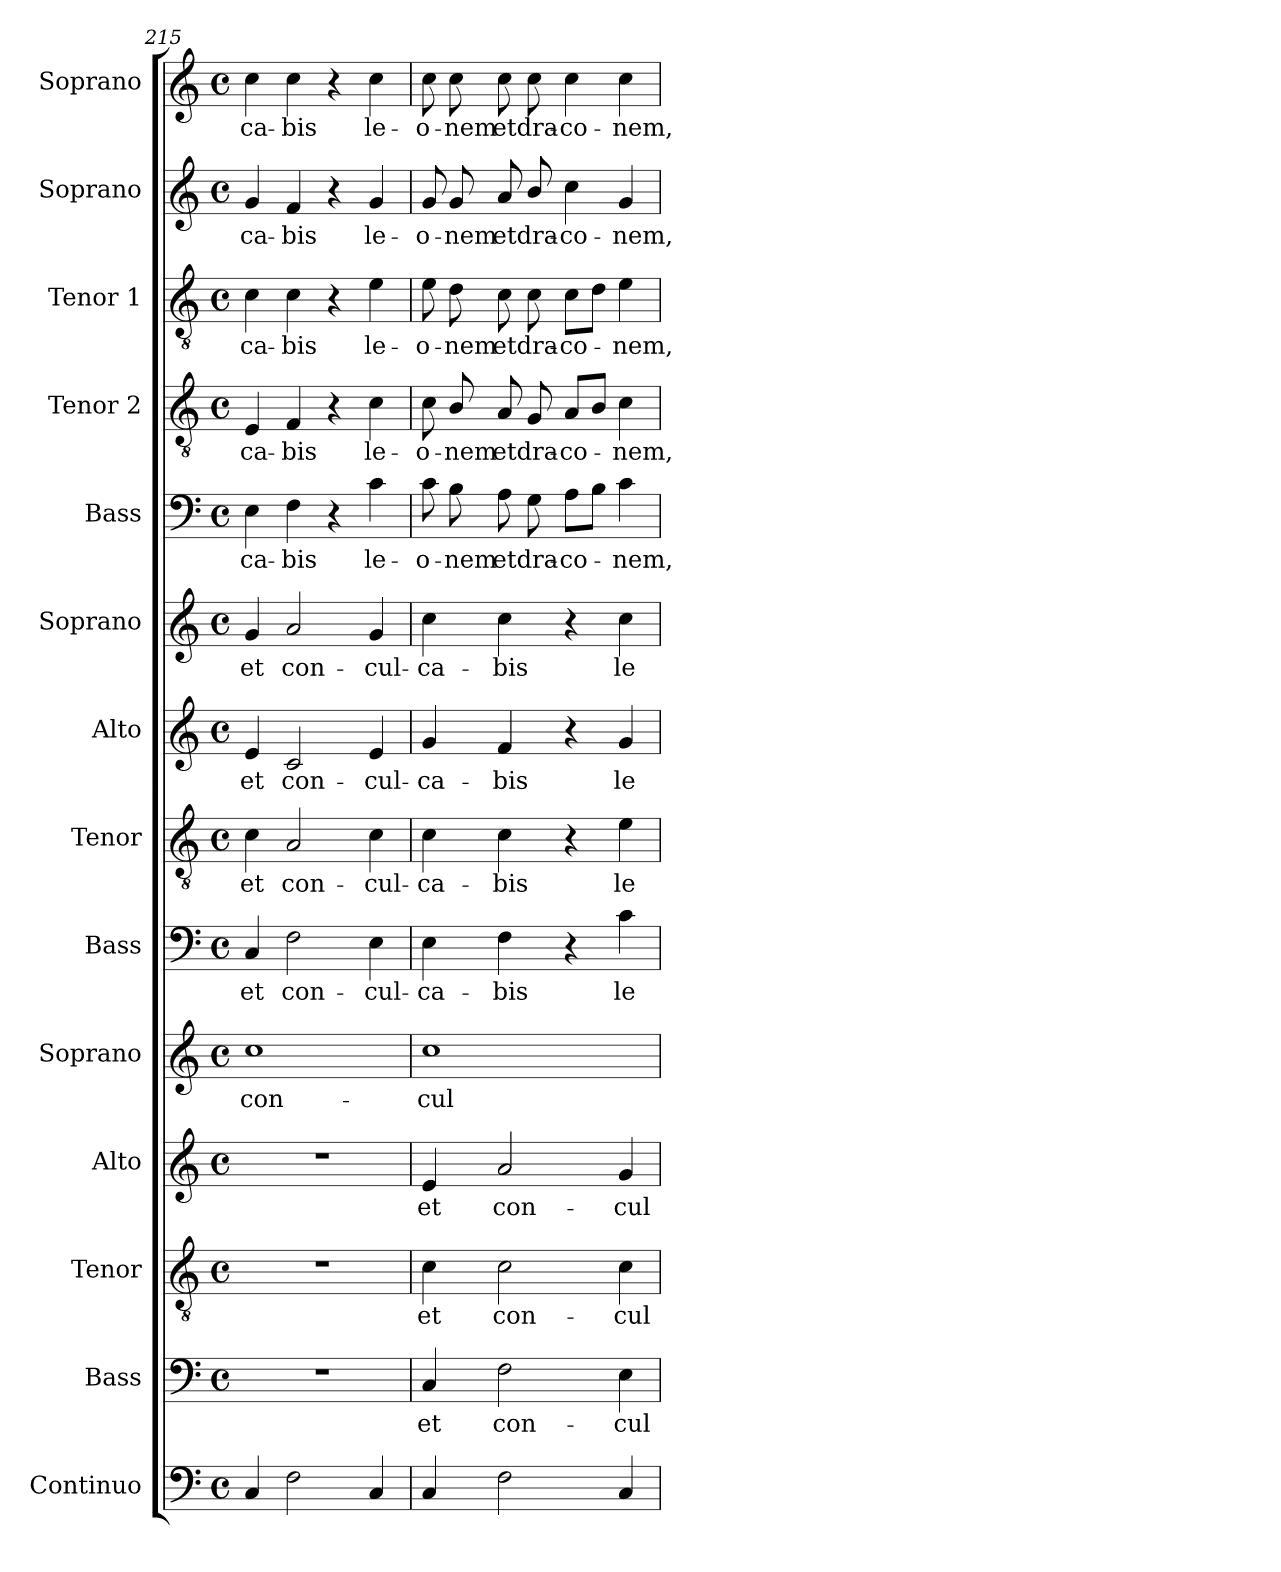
**kern	**kern	**text	**kern	**text	**kern	**text	**kern	**text	**kern	**text	**kern	**text	**kern	**text	**kern	**text	**kern	**text	**kern	**text	**kern	**text	**kern	**text	**kern	**text
*part14	*part13	*part13	*part12	*part12	*part11	*part11	*part10	*part10	*part9	*part9	*part8	*part8	*part7	*part7	*part6	*part6	*part5	*part5	*part4	*part4	*part3	*part3	*part2	*part2	*part1	*part1
*staff14	*staff13	*staff13	*staff12	*staff12	*staff11	*staff11	*staff10	*staff10	*staff9	*staff9	*staff8	*staff8	*staff7	*staff7	*staff6	*staff6	*staff5	*staff5	*staff4	*staff4	*staff3	*staff3	*staff2	*staff2	*staff1	*staff1
*I"Continuo	*I"Bass	*	*I"Tenor	*	*I"Alto	*	*I"Soprano	*	*I"Bass	*	*I"Tenor	*	*I"Alto	*	*I"Soprano	*	*I"Bass	*	*I"Tenor 2	*	*I"Tenor 1	*	*I"Soprano	*	*I"Soprano	*
*I'Cont.	*I'B.	*	*I'T.	*	*I'A.	*	*I'S.	*	*I'B.	*	*I'T.	*	*I'A.	*	*I'S.	*	*I'B.	*	*I'T2.	*	*I'T1.	*	*I'S.	*	*I'S.	*
*clefF4	*clefF4	*	*clefGv2	*	*clefG2	*	*clefG2	*	*clefF4	*	*clefGv2	*	*clefG2	*	*clefG2	*	*clefF4	*	*clefGv2	*	*clefGv2	*	*clefG2	*	*clefG2	*
*	*	*	*ITrd7c12	*	*	*	*	*	*	*	*ITrd7c12	*	*	*	*	*	*	*	*ITrd7c12	*	*ITrd7c12	*	*	*	*	*
*k[]	*k[]	*	*k[]	*	*k[]	*	*k[]	*	*k[]	*	*k[]	*	*k[]	*	*k[]	*	*k[]	*	*k[]	*	*k[]	*	*k[]	*	*k[]	*
*C:	*C:	*	*C:	*	*C:	*	*C:	*	*C:	*	*C:	*	*C:	*	*C:	*	*C:	*	*C:	*	*C:	*	*C:	*	*C:	*
*M4/4	*M4/4	*	*M4/4	*	*M4/4	*	*M4/4	*	*M4/4	*	*M4/4	*	*M4/4	*	*M4/4	*	*M4/4	*	*M4/4	*	*M4/4	*	*M4/4	*	*M4/4	*
*met(c)	*met(c)	*	*met(c)	*	*met(c)	*	*met(c)	*	*met(c)	*	*met(c)	*	*met(c)	*	*met(c)	*	*met(c)	*	*met(c)	*	*met(c)	*	*met(c)	*	*met(c)	*
=215	=215	=215	=215	=215	=215	=215	=215	=215	=215	=215	=215	=215	=215	=215	=215	=215	=215	=215	=215	=215	=215	=215	=215	=215	=215	=215
!	!	!	!	!	!	!	!	!LO:LY:b:color=#000000	!	!	!	!	!	!	!	!	!	!	!	!	!	!	!	!	!	!
!	!	!	!	!	!	!	!	!	!	!LO:LY:b:color=#000000	!	!	!	!	!	!	!	!	!	!	!	!	!	!	!	!
!	!	!	!	!	!	!	!	!	!	!	!	!LO:LY:b:color=#000000	!	!	!	!	!	!	!	!	!	!	!	!	!	!
!	!	!	!	!	!	!	!	!	!	!	!	!	!	!LO:LY:b:color=#000000	!	!	!	!	!	!	!	!	!	!	!	!
!	!	!	!	!	!	!	!	!	!	!	!	!	!	!	!	!LO:LY:b:color=#000000	!	!	!	!	!	!	!	!	!	!
!	!	!	!	!	!	!	!	!	!	!	!	!	!	!	!	!	!	!LO:LY:b:color=#000000	!	!	!	!	!	!	!	!
!	!	!	!	!	!	!	!	!	!	!	!	!	!	!	!	!	!	!	!	!LO:LY:b:color=#000000	!	!	!	!	!	!
!	!	!	!	!	!	!	!	!	!	!	!	!	!	!	!	!	!	!	!	!	!	!LO:LY:b:color=#000000	!	!	!	!
!	!	!	!	!	!	!	!	!	!	!	!	!	!	!	!	!	!	!	!	!	!	!	!	!LO:LY:b:color=#000000	!	!
!	!	!	!	!	!	!	!	!	!	!	!	!	!	!	!	!	!	!	!	!	!	!	!	!	!	!LO:LY:b:color=#000000
4Ci/	1r	.	1r	.	1r	.	1cci	con-	4Ci/	et	4Ci\	et	4ei/	et	4gi/	et	4Ei\	-ca-	4EEi/	-ca-	4Ci\	-ca-	4gi/	-ca-	4cci\	-ca-
!	!	!	!	!	!	!	!	!	!	!LO:LY:b:color=#000000	!	!	!	!	!	!	!	!	!	!	!	!	!	!	!	!
!	!	!	!	!	!	!	!	!	!	!	!	!LO:LY:b:color=#000000	!	!	!	!	!	!	!	!	!	!	!	!	!	!
!	!	!	!	!	!	!	!	!	!	!	!	!	!	!LO:LY:b:color=#000000	!	!	!	!	!	!	!	!	!	!	!	!
!	!	!	!	!	!	!	!	!	!	!	!	!	!	!	!	!LO:LY:b:color=#000000	!	!	!	!	!	!	!	!	!	!
!	!	!	!	!	!	!	!	!	!	!	!	!	!	!	!	!	!	!LO:LY:b:color=#000000	!	!	!	!	!	!	!	!
!	!	!	!	!	!	!	!	!	!	!	!	!	!	!	!	!	!	!	!	!LO:LY:b:color=#000000	!	!	!	!	!	!
!	!	!	!	!	!	!	!	!	!	!	!	!	!	!	!	!	!	!	!	!	!	!LO:LY:b:color=#000000	!	!	!	!
!	!	!	!	!	!	!	!	!	!	!	!	!	!	!	!	!	!	!	!	!	!	!	!	!LO:LY:b:color=#000000	!	!
!	!	!	!	!	!	!	!	!	!	!	!	!	!	!	!	!	!	!	!	!	!	!	!	!	!	!LO:LY:b:color=#000000
2Fi\	.	.	.	.	.	.	.	.	2Fi\	con-	2AAi/	con-	2ci/	con-	2ai/	con-	4Fi\	-bis	4FFi/	-bis	4Ci\	-bis	4fi/	-bis	4cci\	-bis
.	.	.	.	.	.	.	.	.	.	.	.	.	.	.	.	.	4r	.	4r	.	4r	.	4r	.	4r	.
!	!	!	!	!	!	!	!	!	!	!LO:LY:b:color=#000000	!	!	!	!	!	!	!	!	!	!	!	!	!	!	!	!
!	!	!	!	!	!	!	!	!	!	!	!	!LO:LY:b:color=#000000	!	!	!	!	!	!	!	!	!	!	!	!	!	!
!	!	!	!	!	!	!	!	!	!	!	!	!	!	!LO:LY:b:color=#000000	!	!	!	!	!	!	!	!	!	!	!	!
!	!	!	!	!	!	!	!	!	!	!	!	!	!	!	!	!LO:LY:b:color=#000000	!	!	!	!	!	!	!	!	!	!
!	!	!	!	!	!	!	!	!	!	!	!	!	!	!	!	!	!	!LO:LY:b:color=#000000	!	!	!	!	!	!	!	!
!	!	!	!	!	!	!	!	!	!	!	!	!	!	!	!	!	!	!	!	!LO:LY:b:color=#000000	!	!	!	!	!	!
!	!	!	!	!	!	!	!	!	!	!	!	!	!	!	!	!	!	!	!	!	!	!LO:LY:b:color=#000000	!	!	!	!
!	!	!	!	!	!	!	!	!	!	!	!	!	!	!	!	!	!	!	!	!	!	!	!	!LO:LY:b:color=#000000	!	!
!	!	!	!	!	!	!	!	!	!	!	!	!	!	!	!	!	!	!	!	!	!	!	!	!	!	!LO:LY:b:color=#000000
4Ci/	.	.	.	.	.	.	.	.	4Ei\	-cul-	4Ci\	-cul-	4ei/	-cul-	4gi/	-cul-	4ci\	le-	4Ci\	le-	4Ei\	le-	4gi/	le-	4cci\	le-
=216	=216	=216	=216	=216	=216	=216	=216	=216	=216	=216	=216	=216	=216	=216	=216	=216	=216	=216	=216	=216	=216	=216	=216	=216	=216	=216
!	!	!LO:LY:b:color=#000000	!	!	!	!	!	!	!	!	!	!	!	!	!	!	!	!	!	!	!	!	!	!	!	!
!	!	!	!	!LO:LY:b:color=#000000	!	!	!	!	!	!	!	!	!	!	!	!	!	!	!	!	!	!	!	!	!	!
!	!	!	!	!	!	!LO:LY:b:color=#000000	!	!	!	!	!	!	!	!	!	!	!	!	!	!	!	!	!	!	!	!
!	!	!	!	!	!	!	!	!LO:LY:b:color=#000000	!	!	!	!	!	!	!	!	!	!	!	!	!	!	!	!	!	!
!	!	!	!	!	!	!	!	!	!	!LO:LY:b:color=#000000	!	!	!	!	!	!	!	!	!	!	!	!	!	!	!	!
!	!	!	!	!	!	!	!	!	!	!	!	!LO:LY:b:color=#000000	!	!	!	!	!	!	!	!	!	!	!	!	!	!
!	!	!	!	!	!	!	!	!	!	!	!	!	!	!LO:LY:b:color=#000000	!	!	!	!	!	!	!	!	!	!	!	!
!	!	!	!	!	!	!	!	!	!	!	!	!	!	!	!	!LO:LY:b:color=#000000	!	!	!	!	!	!	!	!	!	!
!	!	!	!	!	!	!	!	!	!	!	!	!	!	!	!	!	!	!LO:LY:b:color=#000000	!	!	!	!	!	!	!	!
!	!	!	!	!	!	!	!	!	!	!	!	!	!	!	!	!	!	!	!	!LO:LY:b:color=#000000	!	!	!	!	!	!
!	!	!	!	!	!	!	!	!	!	!	!	!	!	!	!	!	!	!	!	!	!	!LO:LY:b:color=#000000	!	!	!	!
!	!	!	!	!	!	!	!	!	!	!	!	!	!	!	!	!	!	!	!	!	!	!	!	!LO:LY:b:color=#000000	!	!
!	!	!	!	!	!	!	!	!	!	!	!	!	!	!	!	!	!	!	!	!	!	!	!	!	!	!LO:LY:b:color=#000000
4Ci/	4Ci/	et	4Ci\	et	4ei/	et	1cci	-cul-	4Ei\	-ca-	4Ci\	-ca-	4gi/	-ca-	4cci\	-ca-	8ci\	-o-	8Ci\	-o-	8Ei\	-o-	8gi/	-o-	8cci\	-o-
!	!	!	!	!	!	!	!	!	!	!	!	!	!	!	!	!	!	!LO:LY:b:color=#000000	!	!	!	!	!	!	!	!
!	!	!	!	!	!	!	!	!	!	!	!	!	!	!	!	!	!	!	!	!LO:LY:b:color=#000000	!	!	!	!	!	!
!	!	!	!	!	!	!	!	!	!	!	!	!	!	!	!	!	!	!	!	!	!	!LO:LY:b:color=#000000	!	!	!	!
!	!	!	!	!	!	!	!	!	!	!	!	!	!	!	!	!	!	!	!	!	!	!	!	!LO:LY:b:color=#000000	!	!
!	!	!	!	!	!	!	!	!	!	!	!	!	!	!	!	!	!	!	!	!	!	!	!	!	!	!LO:LY:b:color=#000000
.	.	.	.	.	.	.	.	.	.	.	.	.	.	.	.	.	8Bi\	-nem	8BBi/	-nem	8Di\	-nem	8gi/	-nem	8cci\	-nem
!	!	!LO:LY:b:color=#000000	!	!	!	!	!	!	!	!	!	!	!	!	!	!	!	!	!	!	!	!	!	!	!	!
!	!	!	!	!LO:LY:b:color=#000000	!	!	!	!	!	!	!	!	!	!	!	!	!	!	!	!	!	!	!	!	!	!
!	!	!	!	!	!	!LO:LY:b:color=#000000	!	!	!	!	!	!	!	!	!	!	!	!	!	!	!	!	!	!	!	!
!	!	!	!	!	!	!	!	!	!	!LO:LY:b:color=#000000	!	!	!	!	!	!	!	!	!	!	!	!	!	!	!	!
!	!	!	!	!	!	!	!	!	!	!	!	!LO:LY:b:color=#000000	!	!	!	!	!	!	!	!	!	!	!	!	!	!
!	!	!	!	!	!	!	!	!	!	!	!	!	!	!LO:LY:b:color=#000000	!	!	!	!	!	!	!	!	!	!	!	!
!	!	!	!	!	!	!	!	!	!	!	!	!	!	!	!	!LO:LY:b:color=#000000	!	!	!	!	!	!	!	!	!	!
!	!	!	!	!	!	!	!	!	!	!	!	!	!	!	!	!	!	!LO:LY:b:color=#000000	!	!	!	!	!	!	!	!
!	!	!	!	!	!	!	!	!	!	!	!	!	!	!	!	!	!	!	!	!LO:LY:b:color=#000000	!	!	!	!	!	!
!	!	!	!	!	!	!	!	!	!	!	!	!	!	!	!	!	!	!	!	!	!	!LO:LY:b:color=#000000	!	!	!	!
!	!	!	!	!	!	!	!	!	!	!	!	!	!	!	!	!	!	!	!	!	!	!	!	!LO:LY:b:color=#000000	!	!
!	!	!	!	!	!	!	!	!	!	!	!	!	!	!	!	!	!	!	!	!	!	!	!	!	!	!LO:LY:b:color=#000000
2Fi\	2Fi\	con-	2Ci\	con-	2ai/	con-	.	.	4Fi\	-bis	4Ci\	-bis	4fi/	-bis	4cci\	-bis	8Ai\	et	8AAi/	et	8Ci\	et	8ai/	et	8cci\	et
!	!	!	!	!	!	!	!	!	!	!	!	!	!	!	!	!	!	!LO:LY:b:color=#000000	!	!	!	!	!	!	!	!
!	!	!	!	!	!	!	!	!	!	!	!	!	!	!	!	!	!	!	!	!LO:LY:b:color=#000000	!	!	!	!	!	!
!	!	!	!	!	!	!	!	!	!	!	!	!	!	!	!	!	!	!	!	!	!	!LO:LY:b:color=#000000	!	!	!	!
!	!	!	!	!	!	!	!	!	!	!	!	!	!	!	!	!	!	!	!	!	!	!	!	!LO:LY:b:color=#000000	!	!
!	!	!	!	!	!	!	!	!	!	!	!	!	!	!	!	!	!	!	!	!	!	!	!	!	!	!LO:LY:b:color=#000000
.	.	.	.	.	.	.	.	.	.	.	.	.	.	.	.	.	8Gi\	dra-	8GGi/	dra-	8Ci\	dra-	8bi/	dra-	8cci\	dra-
!	!	!	!	!	!	!	!	!	!	!	!	!	!	!	!	!	!	!LO:LY:b:color=#000000	!	!	!	!	!	!	!	!
!	!	!	!	!	!	!	!	!	!	!	!	!	!	!	!	!	!	!	!	!LO:LY:b:color=#000000	!	!	!	!	!	!
!	!	!	!	!	!	!	!	!	!	!	!	!	!	!	!	!	!	!	!	!	!	!LO:LY:b:color=#000000	!	!	!	!
!	!	!	!	!	!	!	!	!	!	!	!	!	!	!	!	!	!	!	!	!	!	!	!	!LO:LY:b:color=#000000	!	!
!	!	!	!	!	!	!	!	!	!	!	!	!	!	!	!	!	!	!	!	!	!	!	!	!	!	!LO:LY:b:color=#000000
.	.	.	.	.	.	.	.	.	4r	.	4r	.	4r	.	4r	.	8Ai\L	-co-	8AAi/L	-co-	8Ci\L	-co-	4cci\	-co-	4cci\	-co-
.	.	.	.	.	.	.	.	.	.	.	.	.	.	.	.	.	8Bi\J	.	8BBi/J	.	8Di\J	.	.	.	.	.
!	!	!LO:LY:b:color=#000000	!	!	!	!	!	!	!	!	!	!	!	!	!	!	!	!	!	!	!	!	!	!	!	!
!	!	!	!	!LO:LY:b:color=#000000	!	!	!	!	!	!	!	!	!	!	!	!	!	!	!	!	!	!	!	!	!	!
!	!	!	!	!	!	!LO:LY:b:color=#000000	!	!	!	!	!	!	!	!	!	!	!	!	!	!	!	!	!	!	!	!
!	!	!	!	!	!	!	!	!	!	!LO:LY:b:color=#000000	!	!	!	!	!	!	!	!	!	!	!	!	!	!	!	!
!	!	!	!	!	!	!	!	!	!	!	!	!LO:LY:b:color=#000000	!	!	!	!	!	!	!	!	!	!	!	!	!	!
!	!	!	!	!	!	!	!	!	!	!	!	!	!	!LO:LY:b:color=#000000	!	!	!	!	!	!	!	!	!	!	!	!
!	!	!	!	!	!	!	!	!	!	!	!	!	!	!	!	!LO:LY:b:color=#000000	!	!	!	!	!	!	!	!	!	!
!	!	!	!	!	!	!	!	!	!	!	!	!	!	!	!	!	!	!LO:LY:b:color=#000000	!	!	!	!	!	!	!	!
!	!	!	!	!	!	!	!	!	!	!	!	!	!	!	!	!	!	!	!	!LO:LY:b:color=#000000	!	!	!	!	!	!
!	!	!	!	!	!	!	!	!	!	!	!	!	!	!	!	!	!	!	!	!	!	!LO:LY:b:color=#000000	!	!	!	!
!	!	!	!	!	!	!	!	!	!	!	!	!	!	!	!	!	!	!	!	!	!	!	!	!LO:LY:b:color=#000000	!	!
!	!	!	!	!	!	!	!	!	!	!	!	!	!	!	!	!	!	!	!	!	!	!	!	!	!	!LO:LY:b:color=#000000
4Ci/	4Ei\	-cul-	4Ci\	-cul-	4gi/	-cul-	.	.	4ci\	le-	4Ei\	le-	4gi/	le-	4cci\	le-	4ci\	-nem,	4Ci\	-nem,	4Ei\	-nem,	4gi/	-nem,	4cci\	-nem,
=	=	=	=	=	=	=	=	=	=	=	=	=	=	=	=	=	=	=	=	=	=	=	=	=	=	=
*-	*-	*-	*-	*-	*-	*-	*-	*-	*-	*-	*-	*-	*-	*-	*-	*-	*-	*-	*-	*-	*-	*-	*-	*-	*-	*-
